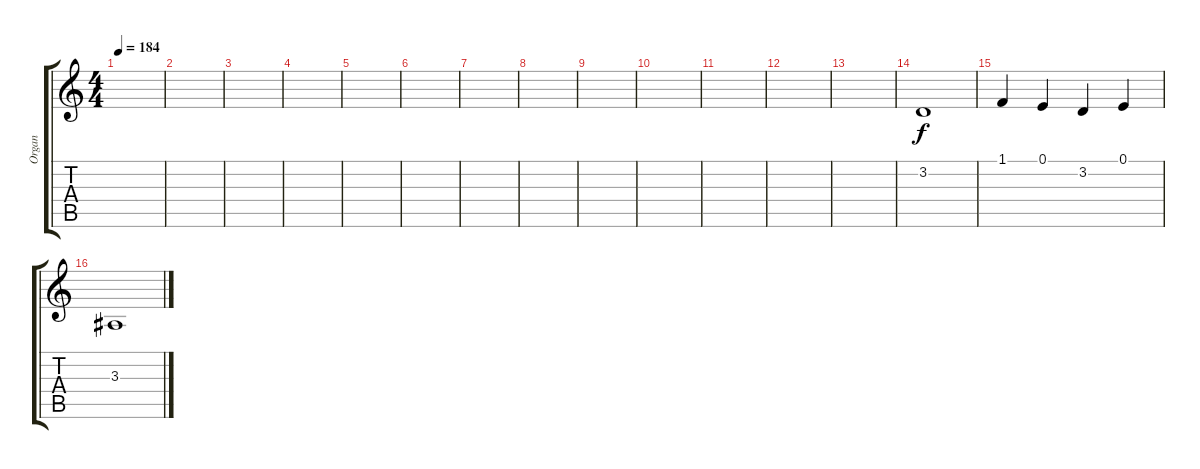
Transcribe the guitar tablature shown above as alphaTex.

\track ("Organ" "Organ") {instrument choiraahs}
\staff {score tabs}
\tuning (E4 B3 G3 D3 A2 E2) {hide}
\ts (4 4)
\tempo 184
\clef g2
\ks c
|
|
|
|
|
|
|
|
|
|
|
|
|
3.2.1 |
1.1.4 0.1.4 3.2.4 0.1.4 |
3.3.1
